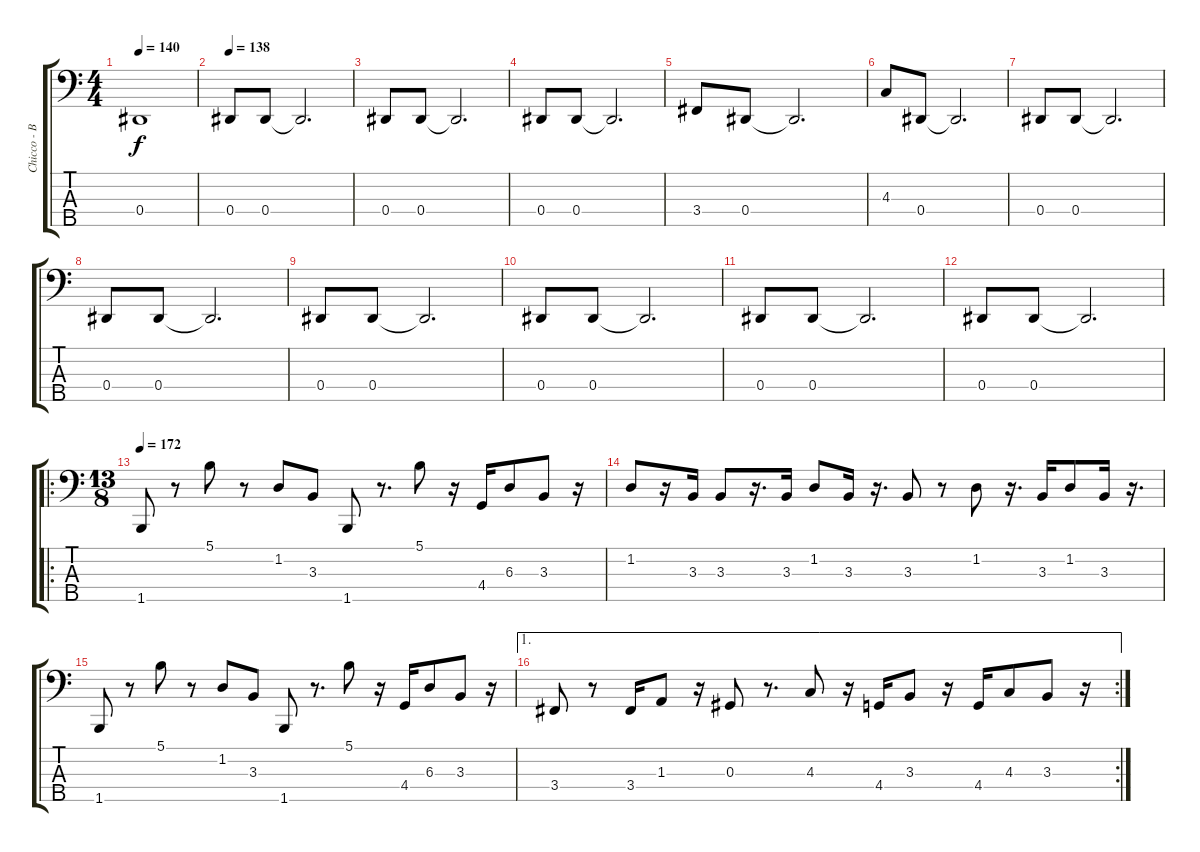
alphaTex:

\track ("Chicco - Bass" "Chicco - B") {instrument fretlessbass}
\staff {score tabs}
\tuning (Gb2 Db2 Ab1 Eb1 Bb0) {hide}
\ts (4 4)
\tempo 140
\clef f4
\ks c
0.4{t}.1{dy f} |
\tempo 138
0.4.8 0.4.8 0.4{t}.2{d} |
0.4.8 0.4.8 0.4{t}.2{d} |
0.4.8 0.4.8 0.4{t}.2{d} |
3.4.8 0.4.8 0.4{t}.2{d} |
4.3.8 0.4.8 0.4{t}.2{d} |
0.4.8 0.4.8 0.4{t}.2{d} |
0.4.8 0.4.8 0.4{t}.2{d} |
0.4.8 0.4.8 0.4{t}.2{d} |
0.4.8 0.4.8 0.4{t}.2{d} |
0.4.8 0.4.8 0.4{t}.2{d} |
0.4.8 0.4.8 0.4{t}.2{d} |
\ro
\ts (13 8)
\tempo 172
1.5.8 r.8 5.1.8 r.8 1.2.8 3.3.8 1.5.8 r.8{d} 5.1.8 r.16 4.4.16 6.3.8 3.3.8 r.16 |
1.2.8 r.16 3.3.16 3.3.8 r.16{d} 3.3.16 1.2.8 3.3.16 r.16{d} 3.3.8 r.8 1.2.8 r.16{d} 3.3.16 1.2.8 3.3.16 r.16{d} |
1.5.8 r.8 5.1.8 r.8 1.2.8 3.3.8 1.5.8 r.8{d} 5.1.8 r.16 4.4.16 6.3.8 3.3.8 r.16 |
\ae 1
\rc 2
3.4.8 r.8 3.4.16 1.3.8 r.16 0.3.8 r.8{d} 4.3.8 r.16 4.4.16 3.3.8 r.16 4.4.16 4.3.8 3.3.8 r.16
